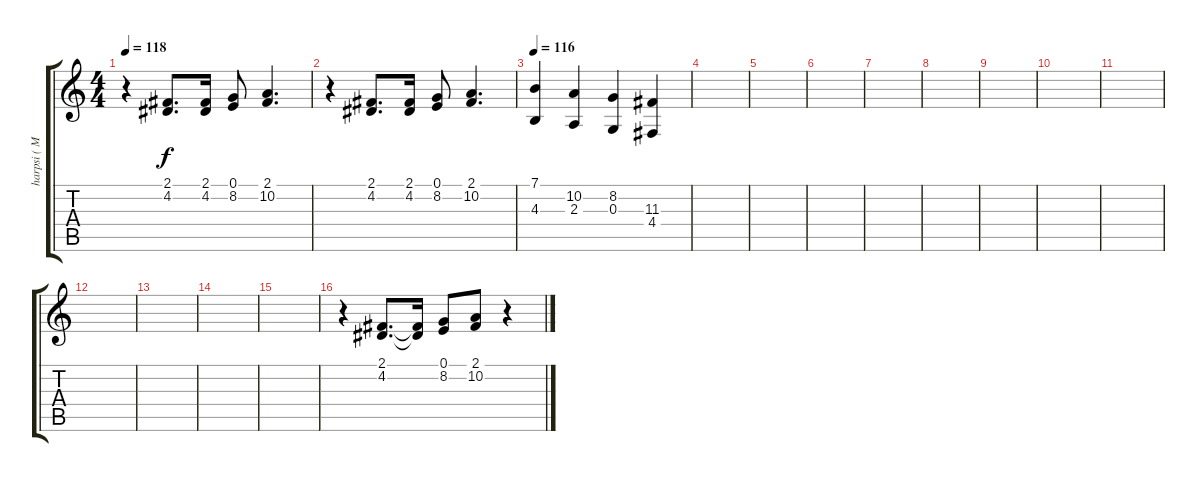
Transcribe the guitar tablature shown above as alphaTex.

\track ("harpsi ( Manzarek)" "harpsi ( M") {instrument harpsichord}
\staff {score tabs}
\tuning (E4 B3 G3 D3 A2 E2) {hide}
\ts (4 4)
\tempo 118
\clef g2
\ks c
r.4{dy f} (2.1 4.2).8{d} (2.1 4.2).16 (0.1 8.2).8 (2.1 10.2).4{d} |
r.4 (2.1 4.2).8{d} (2.1 4.2).16 (0.1 8.2).8 (2.1 10.2).4{d} |
\tempo 116
(7.1 4.3).4 (10.2 2.3).4 (8.2 0.3).4 (11.3 4.4).4 |
|
|
|
|
|
|
|
|
|
|
|
|
r.4 (2.1 4.2).8{d} (2.1{t} 4.2{t}).16 (0.1 8.2).8 (2.1 10.2).8 r.4
